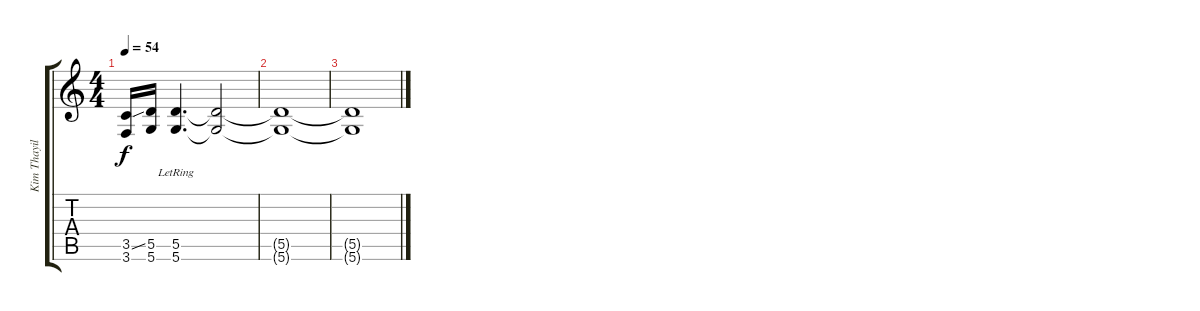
\track ("Kim Thayil Heavy (During solo is Cornell" "Kim Thayil") {instrument distortionguitar}
\staff {score tabs}
\tuning (E4 B3 G3 D3 A2 D2) {hide}
\ts (4 4)
\tempo 54
\clef g2
\ks c
(3.5{ss} 3.6).16{dy f} (5.5 5.6).16 (5.5 5.6{lr}).4{d} (5.5{t} 5.6{t}).2 |
(5.5{t} 5.6{t}).1 |
(5.5{t} 5.6{t}).1
